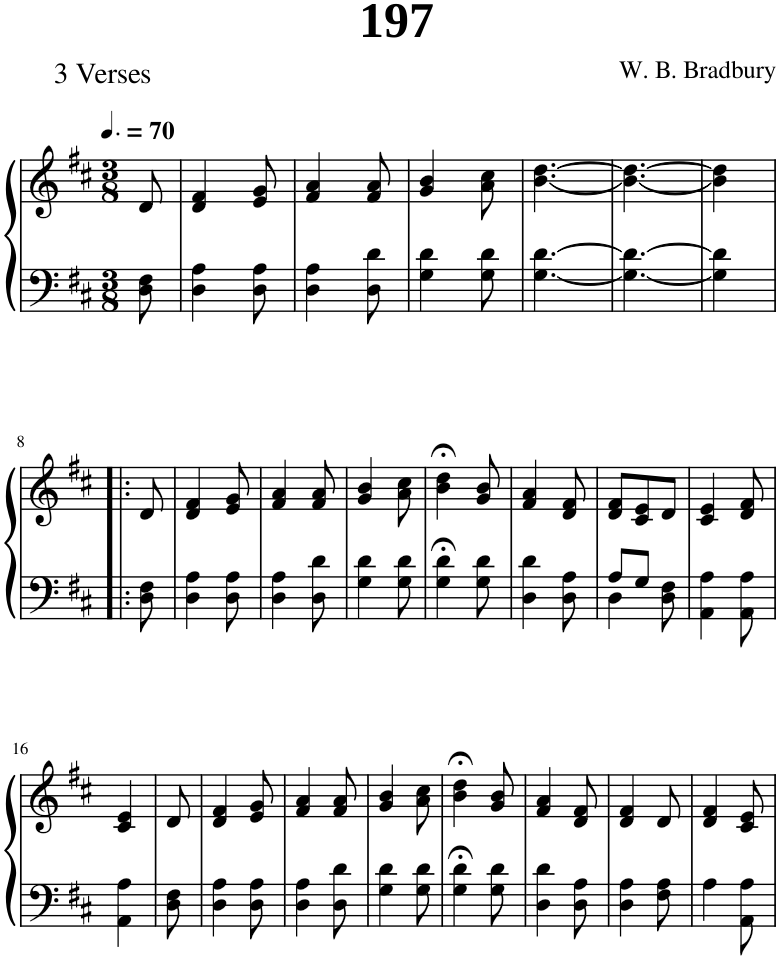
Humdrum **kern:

**kern	**kern
*part1	*part1
*staff2	*staff1
*I"Piano	*
*I'Pno.	*
*clefF4	*clefG2
*k[f#c#]	*k[f#c#]
*M3/8	*M3/8
*MM105	*MM105
=1	=1
8D\ 8F#\	8d/
=2	=2
4D\ 4A\	4d/ 4f#/
8D\ 8A\	8e/ 8g/
=3	=3
4D\ 4A\	4f#/ 4a/
8D\ 8d\	8f#/ 8a/
=4	=4
4G\ 4d\	4g/ 4b/
8G\ 8d\	8a\ 8cc#\
=5	=5
[4.G\ [4.d\	[4.b\ [4.dd\
=6	=6
4.G\_ 4.d\_	4.b\_ 4.dd\_
=7	=7
4G\] 4d\]	4b\] 4dd\]
!!LO:LB:g=z
=8!|:	=8!|:
8D\ 8F#\	8d/
=9	=9
4D\ 4A\	4d/ 4f#/
8D\ 8A\	8e/ 8g/
=10	=10
4D\ 4A\	4f#/ 4a/
8D\ 8d\	8f#/ 8a/
=11	=11
4G\ 4d\	4g/ 4b/
8G\ 8d\	8a\ 8cc#\
=12	=12
4G\;< 4d\;<	4b\;< 4dd\;<
8G\ 8d\	8g/ 8b/
=13	=13
4D\ 4d\	4f#/ 4a/
8D\ 8A\	8d/ 8f#/
=14	=14
*^	*
8A/L	4D\	8d/ 8f#/L
8G/J	.	8c#/ 8e/
8ryy	8D\ 8F#\	8d/J
*v	*v	*
=15	=15
4AA\ 4A\	4c#/ 4e/
8AA\ 8A\	8d/ 8f#/
!!LO:LB:g=z
=16	=16
4AA\ 4A\	4c#/ 4e/
=17	=17
8D\ 8F#\	8d/
=18	=18
4D\ 4A\	4d/ 4f#/
8D\ 8A\	8e/ 8g/
=19	=19
4D\ 4A\	4f#/ 4a/
8D\ 8d\	8f#/ 8a/
=20	=20
4G\ 4d\	4g/ 4b/
8G\ 8d\	8a\ 8cc#\
=21	=21
4G\;< 4d\;<	4b\;< 4dd\;<
8G\ 8d\	8g/ 8b/
=22	=22
4D\ 4d\	4f#/ 4a/
8D\ 8A\	8d/ 8f#/
=23	=23
4D\ 4A\	4d/ 4f#/
8F#\ 8A\	8d/
=24	=24
4A\	4d/ 4f#/
8AA\ 8A\	8c#/ 8e/
=	=
*-	*-
